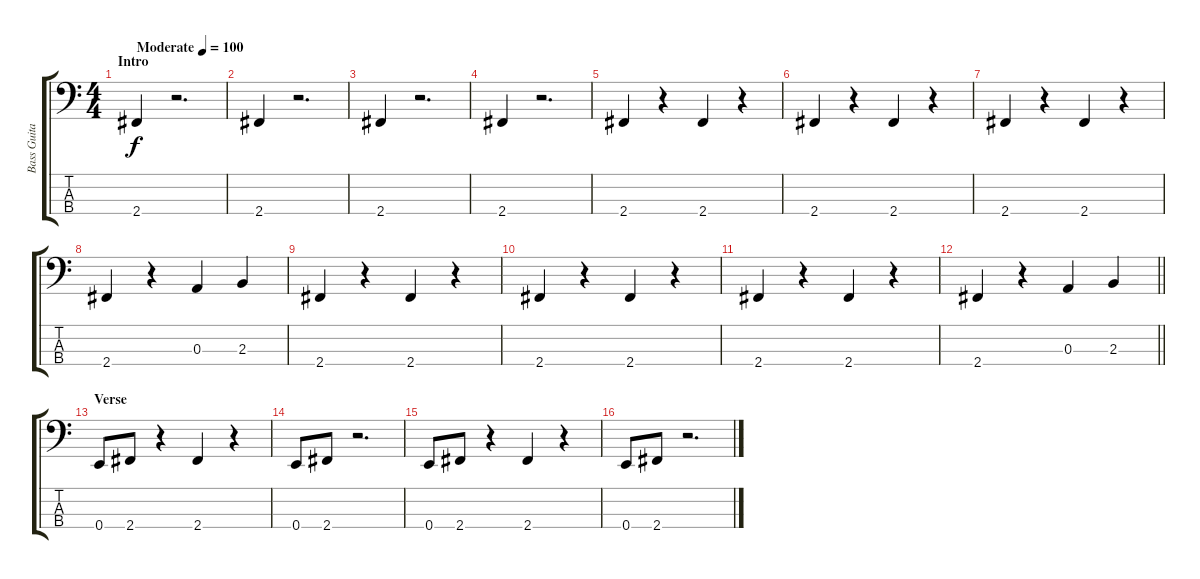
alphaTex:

\track ("Bass Guitar (Chris Chaney)" "Bass Guita") {instrument electricbassfinger}
\staff {score tabs}
\tuning (G2 D2 A1 E1) {hide}
\ts (4 4)
\section ("" "Intro")
\tempo (100 "Moderate")
\clef f4
\ks c
2.4.4{dy f instrument electricbassfinger} r.2{d} |
2.4.4 r.2{d} |
2.4.4 r.2{d} |
2.4.4 r.2{d} |
2.4.4 r.4 2.4.4 r.4 |
2.4.4 r.4 2.4.4 r.4 |
2.4.4 r.4 2.4.4 r.4 |
2.4.4 r.4 0.3.4 2.3.4 |
2.4.4 r.4 2.4.4 r.4 |
2.4.4 r.4 2.4.4 r.4 |
2.4.4 r.4 2.4.4 r.4 |
\barLineRight lightlight
2.4.4 r.4 0.3.4 2.3.4 |
\section ("" "Verse")
0.4.8 2.4.8 r.4 2.4.4 r.4 |
0.4.8 2.4.8 r.2{d} |
0.4.8 2.4.8 r.4 2.4.4 r.4 |
0.4.8 2.4.8 r.2{d}
